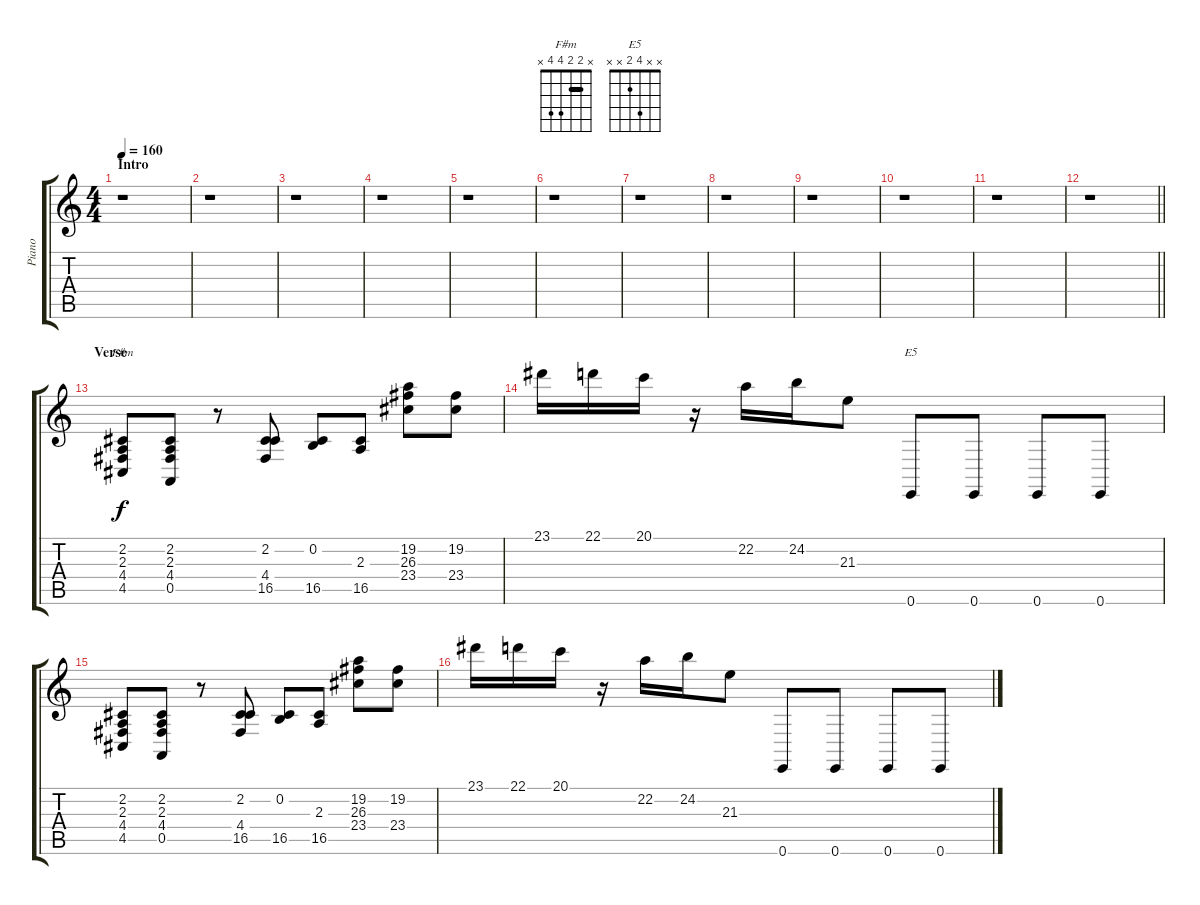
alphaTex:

\track ("Piano" "Piano") {instrument electricgrandpiano}
\staff {score tabs}
\tuning (E4 B3 G3 D3 A2 E2) {hide}
\chord ("F#m" x 2 2 4 4 x) {barre 2}
\chord ("E5" x x 4 2 x x)
\ts (4 4)
\section ("" "Intro")
\tempo 160
\clef g2
\ks c
r.1{dy f instrument electricgrandpiano} |
r.1 |
r.1 |
r.1 |
r.1 |
r.1 |
r.1 |
r.1 |
r.1 |
r.1 |
r.1 |
\barLineRight lightlight
r.1 |
\section ("" "Verse")
(2.2 2.3 4.4 4.5).8{ch "F#m"} (2.2 2.3 4.4 0.5).8 r.8 (2.2 4.4 16.5).8 (0.2 16.5).8 (2.3 16.5).8 (19.2 26.3 23.4).8 (19.2 23.4).8 |
23.1.16 22.1.16 20.1.16 r.16 22.2.16 24.2.16 21.3.8 0.6.8{ch "E5"} 0.6.8 0.6.8 0.6.8 |
(2.2 2.3 4.4 4.5).8 (2.2 2.3 4.4 0.5).8 r.8 (2.2 4.4 16.5).8 (0.2 16.5).8 (2.3 16.5).8 (19.2 26.3 23.4).8 (19.2 23.4).8 |
23.1.16 22.1.16 20.1.16 r.16 22.2.16 24.2.16 21.3.8 0.6.8 0.6.8 0.6.8 0.6.8
